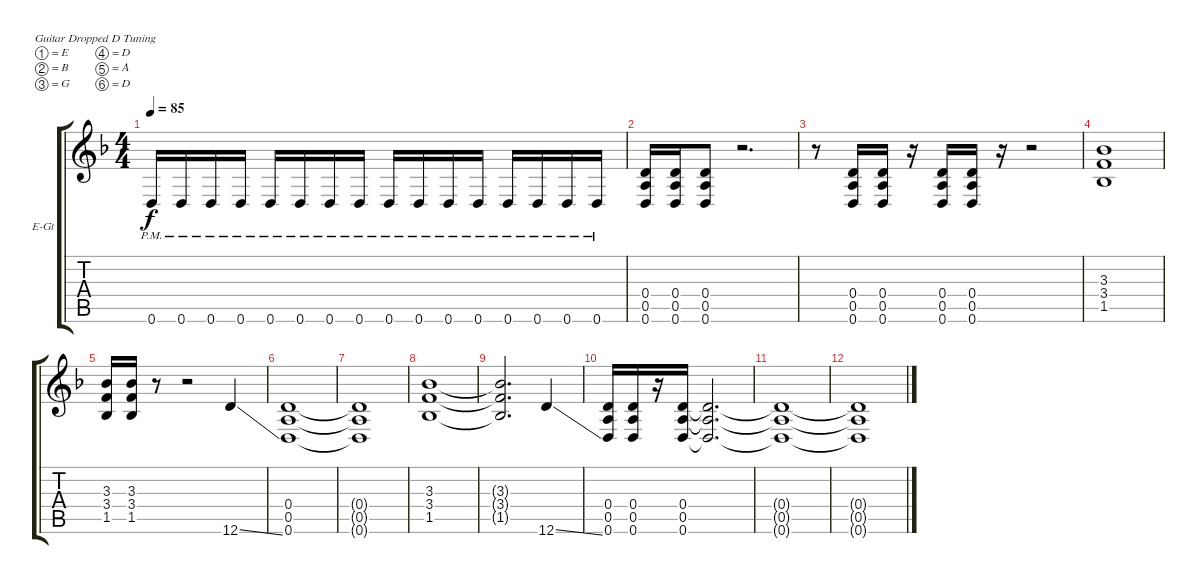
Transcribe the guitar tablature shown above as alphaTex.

\bracketExtendMode groupsimilarinstruments
\firstSystemTrackNameOrientation horizontal
\otherSystemsTrackNameOrientation horizontal
\track ("Rhythm Guitar 1" "E-Gt") {instrument distortionguitar}
\staff {score tabs}
\tuning (E4 B3 G3 D3 A2 D2)
\ts (4 4)
\tempo 85
\clef g2
\ks dminor
0.6{pm}.16{dy f} 0.6{pm}.16 0.6{pm}.16 0.6{pm}.16 0.6{pm}.16 0.6{pm}.16 0.6{pm}.16 0.6{pm}.16 0.6{pm}.16 0.6{pm}.16 0.6{pm}.16 0.6{pm}.16 0.6{pm}.16 0.6{pm}.16 0.6{pm}.16 0.6{pm}.16 |
(0.6 0.5 0.4).16 (0.6 0.5 0.4).16 (0.6 0.5 0.4).8 r.2{d} |
r.8 (0.6 0.5 0.4).16 (0.6 0.4 0.5).16 r.16 (0.6 0.5 0.4).16 (0.6 0.5 0.4).16 r.16 r.2 |
(1.5 3.4 3.3).1 |
(1.5 3.4 3.3).16 (1.5 3.4 3.3).16 r.8 r.2 12.6{ss}.4 |
(0.6 0.5 0.4).1 |
(0.6{t} 0.5{t} 0.4{t}).1 |
(1.5 3.4 3.3).1 |
(1.5{t} 3.4{t} 3.3{t}).2{d} 12.6{ss}.4 |
(0.6 0.5 0.4).16 (0.6 0.5 0.4).16 r.16 (0.6 0.5 0.4).16 (0.4{t} 0.5{t} 0.6{t}).2{d} |
(0.4{t} 0.5{t} 0.6{t}).1 |
(0.4{t} 0.5{t} 0.6{t}).1
